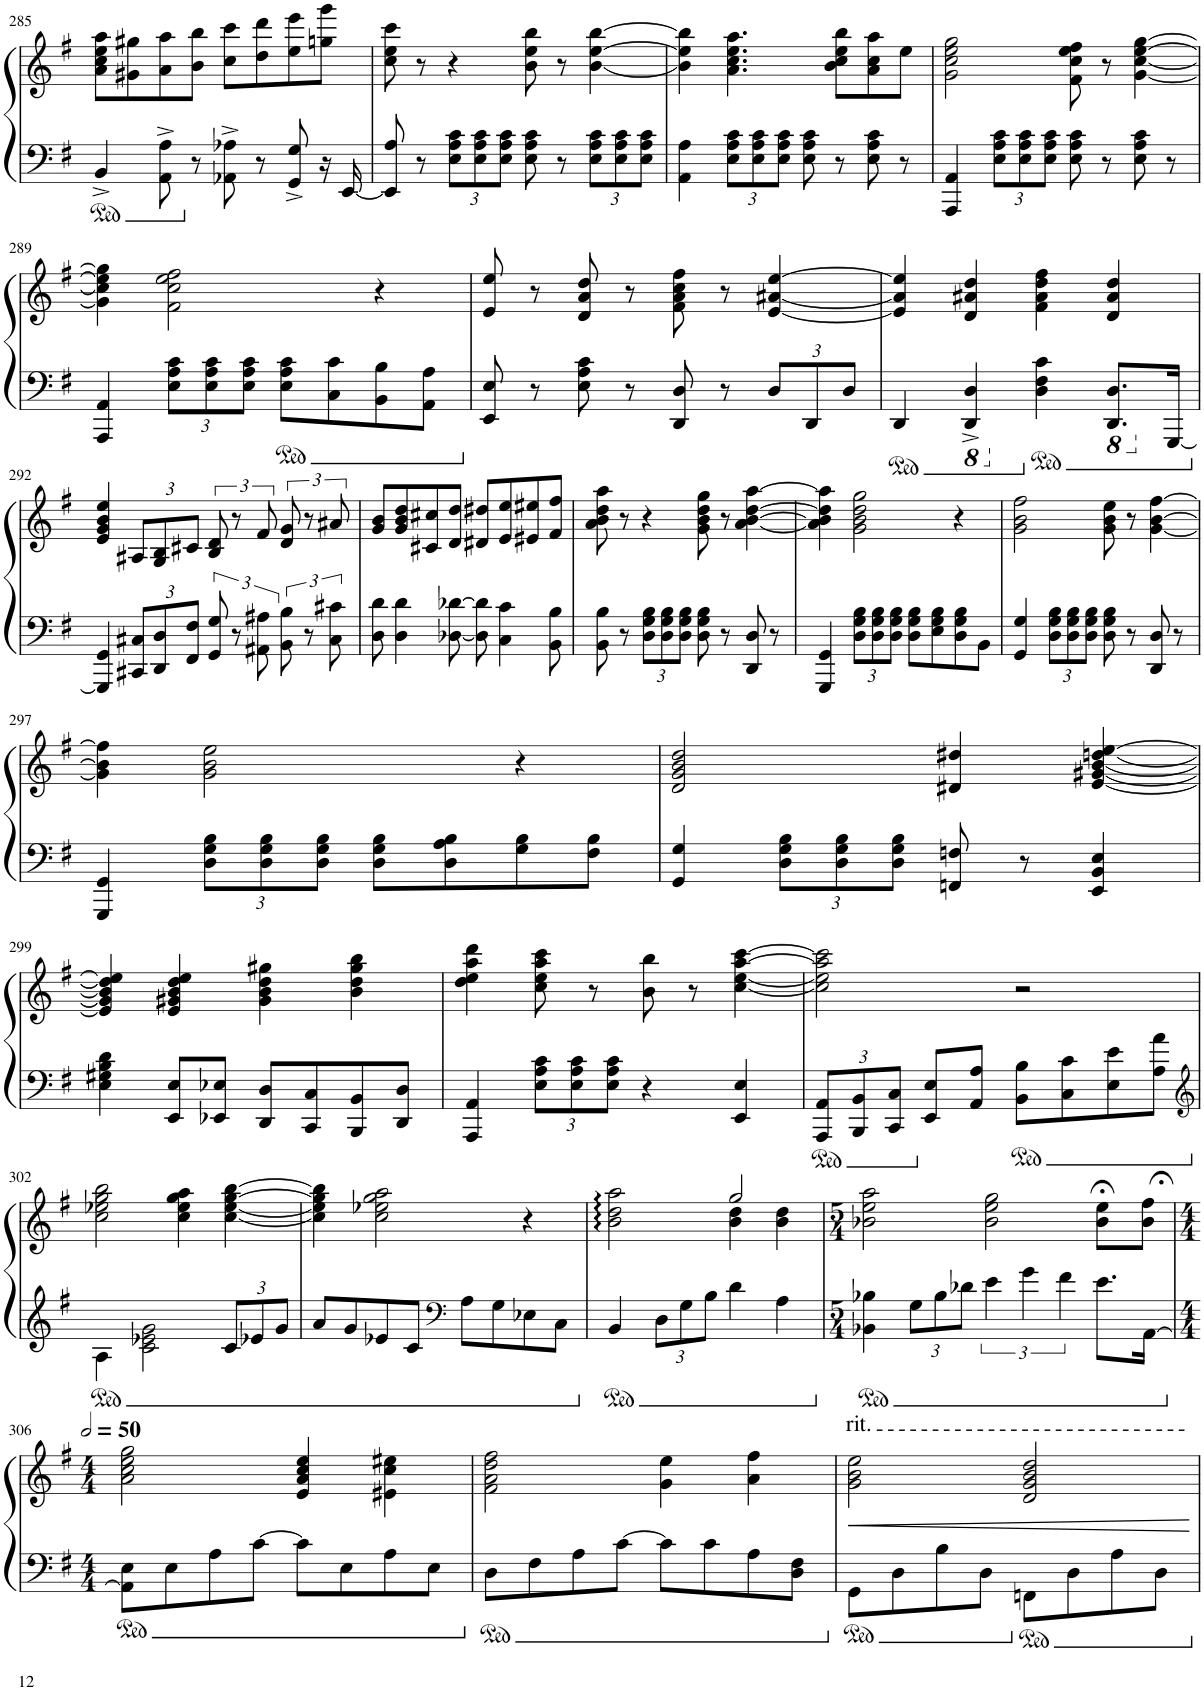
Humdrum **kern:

**kern	**kern	**dynam
*part1	*part1	*part1
*staff2	*staff1	*staff1/2
*I"P1	*	*
!!LO:PB:g=z
*clefG2	*clefG2	*
*k[f#]	*k[f#]	*
*M4/4	*M4/4	*
=285	=285	=285
4BB^/	8a\ 8cc\ 8ee\ 8aa\L	.
.	8g#X\ 8gg#X\	.
8AA\^ 8A\^	8a\ 8aa\	.
8r	8b\ 8bb\J	.
8AA-X\^ 8A-X\^	8cc\ 8ccc\L	.
8r	8dd\ 8ddd\	.
8GG/^ 8G/^	8ee\ 8eee\	.
16r	8ggn\ 8ggg\J	.
[16EE/	.	.
=286	=286	=286
8EE/] 8A/	8cc\ 8ee\ 8ccc\	.
8r	8r	.
*Xbrackettup	*	*
12E\ 12A\ 12c\L	4r	.
12E\ 12A\ 12c\	.	.
12E\ 12A\ 12c\J	.	.
8E\ 8A\ 8c\	8b\ 8ee\ 8bb\	.
8r	8r	.
12E\ 12A\ 12c\L	[4b\ [4ee\ [4bb\	.
12E\ 12A\ 12c\	.	.
12E\ 12A\ 12c\J	.	.
=287	=287	=287
4AA\ 4A\	4b\] 4ee\] 4bb\]	.
12E\ 12A\ 12c\L	4.a\ 4.cc\ 4.ee\ 4.aa\	.
12E\ 12A\ 12c\	.	.
12E\ 12A\ 12c\J	.	.
8E\ 8A\ 8c\	.	.
8r	8b\ 8cc\ 8ee\ 8bb\L	.
8E\ 8A\ 8c\	8a\ 8cc\ 8aa\	.
8r	8ee\J	.
=288	=288	=288
4AAA/ 4AA/	2g\ 2cc\ 2ee\ 2gg\	.
12E\ 12A\ 12c\L	.	.
12E\ 12A\ 12c\	.	.
12E\ 12A\ 12c\J	.	.
8E\ 8A\ 8c\	8f#\ 8cc\ 8ee\ 8ff#\	.
8r	8r	.
8E\ 8A\ 8c\	[4g\ [4cc\ [4ee\ [4gg\	.
8r	.	.
!!LO:LB:g=z
=289	=289	=289
4AAA/ 4AA/	4g\] 4cc\] 4ee\] 4gg\]	.
12E\ 12A\ 12c\L	2f#\ 2cc\ 2ee\ 2ff#\	.
12E\ 12A\ 12c\	.	.
12E\ 12A\ 12c\J	.	.
8E\ 8A\ 8c\L	.	.
8C\ 8c\	.	.
8BB\ 8B\	4r	.
8AA\ 8A\J	.	.
=290	=290	=290
8EE/ 8E/	8e/ 8ee/	.
8r	8r	.
8E\ 8A\ 8c\	8d/ 8a/ 8dd/	.
8r	8r	.
8DD/ 8D/	8f#\ 8a\ 8cc\ 8ff#\	.
8r	8r	.
12D/L	[4e/ [4a#X/ [4ee/	.
12DD/	.	.
12D/J	.	.
=291	=291	=291
4DD/	4e/] 4a#/] 4ee/]	.
*8ba	*	*
4DDD/^ 4DD/^	4d/ 4a#X/ 4dd/	.
*X8ba	*	*
4D\ 4F#\ 4c\	4f#\ 4a#\ 4dd\ 4ff#\	.
*8ba	*	*
8.DDD/ 8.DD/L	4d/ 4a#/ 4dd/	.
*X8ba	*	*
[16GGG/Jk	.	.
!!LO:LB:g=z
=292	=292	=292
4GGG/] 4GG/	4e/ 4g/ 4b/ 4ee/	.
*	*Xbrackettup	*
12CC#X/ 12C#X/L	12A#X/L	.
12DD/ 12D/	12G/ 12B/	.
12FF#/ 12F#/J	12c#X/J	.
*brackettup	*brackettup	*
12GG/ 12G/	12B/ 12d/	.
12r	12r	.
12AA#X\ 12A#X\	12f#/	.
12BB\ 12B\	12d/ 12g/	.
12r	12r	.
12C#\ 12c#X\	12a#X/	.
=293	=293	=293
8D\ 8d\	8g/ 8b/L	.
4D\ 4d\	8g/ 8b/ 8dd/	.
.	8c#X/ 8cc#X/	.
[8D-X\ [8d-X\	8d/ 8dd/J	.
8D-\] 8d-\]	8d#X/ 8dd#X/L	.
4C\ 4c\	8e/ 8ee/	.
.	8e#X/ 8ee#X/	.
8BB\ 8B\	8f#/ 8ff#/J	.
=294	=294	=294
8BB\ 8B\	8a\ 8b\ 8dd\ 8aa\	.
8r	8r	.
*Xbrackettup	*	*
12D\ 12G\ 12B\L	4r	.
12D\ 12G\ 12B\	.	.
12D\ 12G\ 12B\J	.	.
8D\ 8G\ 8B\	8g\ 8b\ 8dd\ 8gg\	.
8r	8r	.
8DD/ 8D/	[4a\ [4b\ [4dd\ [4aa\	.
8r	.	.
=295	=295	=295
4GGG/ 4GG/	4a\] 4b\] 4dd\] 4aa\]	.
12D\ 12G\ 12B\L	2g\ 2b\ 2dd\ 2gg\	.
12D\ 12G\ 12B\	.	.
12D\ 12G\ 12B\J	.	.
8D\ 8G\ 8B\L	.	.
8E\ 8G\ 8B\	.	.
8D\ 8G\ 8B\	4r	.
8BB\J	.	.
=296	=296	=296
4GG/ 4G/	2g\ 2b\ 2ff#\	.
12D\ 12G\ 12B\L	.	.
12D\ 12G\ 12B\	.	.
12D\ 12G\ 12B\J	.	.
8D\ 8G\ 8B\	8g\ 8b\ 8ee\	.
8r	8r	.
8DD/ 8D/	[4g\ [4b\ [4ff#\	.
8r	.	.
!!LO:LB:g=z
=297	=297	=297
4GGG/ 4GG/	4g\] 4b\] 4ff#\]	.
12D\ 12G\ 12B\L	2g\ 2b\ 2ee\	.
12D\ 12G\ 12B\	.	.
12D\ 12G\ 12B\J	.	.
8D\ 8G\ 8B\L	.	.
8D\ 8A\ 8B\	.	.
8G\ 8B\	4r	.
8F#\ 8B\J	.	.
=298	=298	=298
4GG/ 4G/	2d/ 2g/ 2b/ 2dd/	.
12D\ 12G\ 12B\L	.	.
12D\ 12G\ 12B\	.	.
12D\ 12G\ 12B\J	.	.
8FFn/ 8Fn/	4d#X/ 4dd#X/	.
8r	.	.
4EE/ 4BB/ 4E/	[4e/ [4g#X/ [4b/ [4ddn/ [4ee/	.
!!LO:LB:g=z
=299	=299	=299
4E\ 4G#X\ 4B\ 4d\	4e/] 4g#/] 4b/] 4dd/] 4ee/]	.
8EE/ 8E/L	4e/ 4g#X/ 4b/ 4dd/ 4ee/	.
8EE-X/ 8E-X/J	.	.
8DD/ 8D/L	4g#\ 4b\ 4dd\ 4gg#X\	.
8CC/ 8C/	.	.
8BBB/ 8BB/	4b\ 4dd\ 4gg#\ 4bb\	.
8DD/ 8D/J	.	.
=300	=300	=300
4AAA/ 4AA/	4dd\ 4ee\ 4aa\ 4ddd\	.
12E\ 12A\ 12c\L	8cc\ 8ee\ 8aa\ 8ccc\	.
12E\ 12A\ 12c\	.	.
.	8r	.
12E\ 12A\ 12c\J	.	.
4r	8b\ 8bb\	.
.	8r	.
4EE/ 4E/	[4cc\ [4ee\ [4aa\ [4ccc\	.
=301	=301	=301
12AAA/ 12AA/L	2cc\] 2ee\] 2aa\] 2ccc\]	.
12BBB/ 12BB/	.	.
12CC/ 12C/J	.	.
8EE/ 8E/L	.	.
8AA/ 8A/J	.	.
8BB\ 8B\L	2r	.
8C\ 8c\	.	.
8E\ 8e\	.	.
8A\ 8a\J	.	.
!!LO:LB:g=z
=302	=302	=302
*clefG2	*	*
4A\	2cc\ 2ee-X\ 2gg\ 2bb\	.
2c\ 2e-X\ 2g\	.	.
.	4cc\ 4ee-\ 4gg\ 4aa\	.
12c/L	[4cc\ [4ee-\ [4gg\ [4bb\	.
12e-X/	.	.
12g/J	.	.
=303	=303	=303
8a/L	4cc\] 4ee-\] 4gg\] 4bb\]	.
8g/	.	.
8e-X/	2cc\ 2ee-X\ 2gg\ 2aa\	.
8c/J	.	.
*clefF4	*	*
8A\L	.	.
8G\	.	.
8E-X\	4r	.
8C\J	.	.
=304	=304	=304
*	*^	*
4BB/	2b\ 2dd\ 2aa\	2ryy	.
12D\L	.	.	.
12G\	.	.	.
12B\J	.	.	.
4d\	2gg/	4b\ 4dd\	.
4A\	.	4b\ 4dd\	.
*	*v	*v	*
=305	=305	=305
*M5/4	*M5/4	*
4BB-X\ 4B-X\	2b-X\ 2ee\ 2aa\	.
12G\L	.	.
12B-\	.	.
12d-X\J	.	.
*brackettup	*	*
6e\	2b-\ 2ee\ 2gg\	.
6g\	.	.
6f#\	.	.
!	!LO:N:n=2:head=solid	!
8.e\L	8b-\;< 8ee\;<L	.
.	8b-\;< 8ff#\;<J	.
[16AA\Jk	.	.
!!LO:LB:g=z
=306	=306	=306
*M4/4	*M4/4	*
*	*MM100	*
8AA\] 8E\L	2a\ 2cc\ 2ee\ 2gg\	.
8E\	.	.
8A\	.	.
[8c\J	.	.
8c\L]	4e/ 4a/ 4cc/ 4ee/	.
8E\	.	.
8A\	4e#X\ 4cc\ 4ee#X\	.
8E\J	.	.
=307	=307	=307
8D\L	2f#\ 2a\ 2dd\ 2ff#\	.
8F#\	.	.
8A\	.	.
[8c\J	.	.
8c\L]	4g\ 4ee\	.
8c\	.	.
8A\	4a\ 4ff#\	.
8D\ 8F#\J	.	.
=308	=308	=308
!	!LO:TX:a:t=rit.	!
!	!	!LO:HP:b
8GG\L	2g\ 2b\ 2ee\	<
8D\	.	.
8B\	.	.
8D\J	.	.
8FFn\L	2d/ 2g/ 2b/ 2dd/	.
8D\	.	.
8A\	.	.
8D\J	.	.
.	.	[
=	=	=
*-	*-	*-
